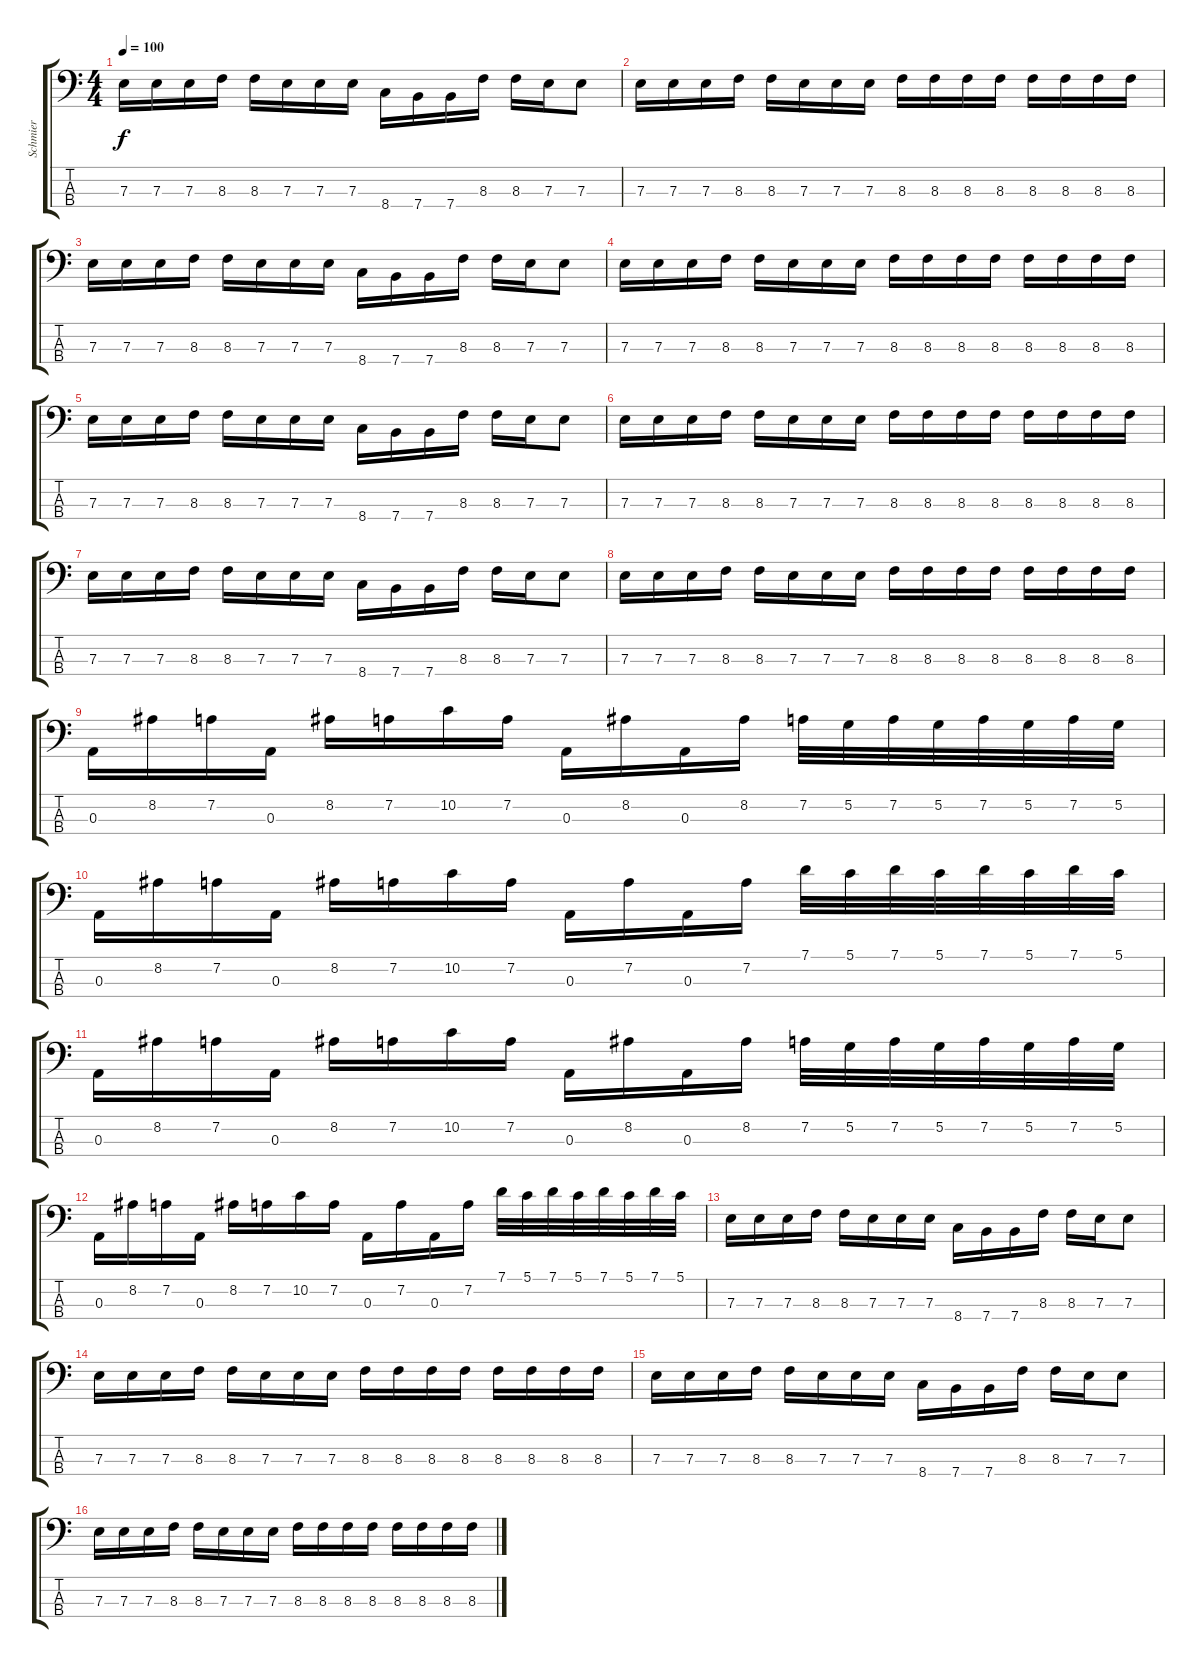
\track ("Schmier" "Schmier") {instrument electricbasspick}
\staff {score tabs}
\tuning (G2 D2 A1 E1) {hide}
\ts (4 4)
\tempo 100
\clef f4
\ks c
7.3.16{dy f} 7.3.16 7.3.16 8.3.16 8.3.16 7.3.16 7.3.16 7.3.16 8.4.16 7.4.16 7.4.16 8.3.16 8.3.16 7.3.16 7.3.8 |
7.3.16 7.3.16 7.3.16 8.3.16 8.3.16 7.3.16 7.3.16 7.3.16 8.3.16 8.3.16 8.3.16 8.3.16 8.3.16 8.3.16 8.3.16 8.3.16 |
7.3.16 7.3.16 7.3.16 8.3.16 8.3.16 7.3.16 7.3.16 7.3.16 8.4.16 7.4.16 7.4.16 8.3.16 8.3.16 7.3.16 7.3.8 |
7.3.16 7.3.16 7.3.16 8.3.16 8.3.16 7.3.16 7.3.16 7.3.16 8.3.16 8.3.16 8.3.16 8.3.16 8.3.16 8.3.16 8.3.16 8.3.16 |
7.3.16 7.3.16 7.3.16 8.3.16 8.3.16 7.3.16 7.3.16 7.3.16 8.4.16 7.4.16 7.4.16 8.3.16 8.3.16 7.3.16 7.3.8 |
7.3.16 7.3.16 7.3.16 8.3.16 8.3.16 7.3.16 7.3.16 7.3.16 8.3.16 8.3.16 8.3.16 8.3.16 8.3.16 8.3.16 8.3.16 8.3.16 |
7.3.16 7.3.16 7.3.16 8.3.16 8.3.16 7.3.16 7.3.16 7.3.16 8.4.16 7.4.16 7.4.16 8.3.16 8.3.16 7.3.16 7.3.8 |
7.3.16 7.3.16 7.3.16 8.3.16 8.3.16 7.3.16 7.3.16 7.3.16 8.3.16 8.3.16 8.3.16 8.3.16 8.3.16 8.3.16 8.3.16 8.3.16 |
0.3.16 8.2.16 7.2.16 0.3.16 8.2.16 7.2.16 10.2.16 7.2.16 0.3.16 8.2.16 0.3.16 8.2.16 7.2.32 5.2.32 7.2.32 5.2.32 7.2.32 5.2.32 7.2.32 5.2.32 |
0.3.16 8.2.16 7.2.16 0.3.16 8.2.16 7.2.16 10.2.16 7.2.16 0.3.16 7.2.16 0.3.16 7.2.16 7.1.32 5.1.32 7.1.32 5.1.32 7.1.32 5.1.32 7.1.32 5.1.32 |
0.3.16 8.2.16 7.2.16 0.3.16 8.2.16 7.2.16 10.2.16 7.2.16 0.3.16 8.2.16 0.3.16 8.2.16 7.2.32 5.2.32 7.2.32 5.2.32 7.2.32 5.2.32 7.2.32 5.2.32 |
0.3.16 8.2.16 7.2.16 0.3.16 8.2.16 7.2.16 10.2.16 7.2.16 0.3.16 7.2.16 0.3.16 7.2.16 7.1.32 5.1.32 7.1.32 5.1.32 7.1.32 5.1.32 7.1.32 5.1.32 |
7.3.16 7.3.16 7.3.16 8.3.16 8.3.16 7.3.16 7.3.16 7.3.16 8.4.16 7.4.16 7.4.16 8.3.16 8.3.16 7.3.16 7.3.8 |
7.3.16 7.3.16 7.3.16 8.3.16 8.3.16 7.3.16 7.3.16 7.3.16 8.3.16 8.3.16 8.3.16 8.3.16 8.3.16 8.3.16 8.3.16 8.3.16 |
7.3.16 7.3.16 7.3.16 8.3.16 8.3.16 7.3.16 7.3.16 7.3.16 8.4.16 7.4.16 7.4.16 8.3.16 8.3.16 7.3.16 7.3.8 |
7.3.16 7.3.16 7.3.16 8.3.16 8.3.16 7.3.16 7.3.16 7.3.16 8.3.16 8.3.16 8.3.16 8.3.16 8.3.16 8.3.16 8.3.16 8.3.16
